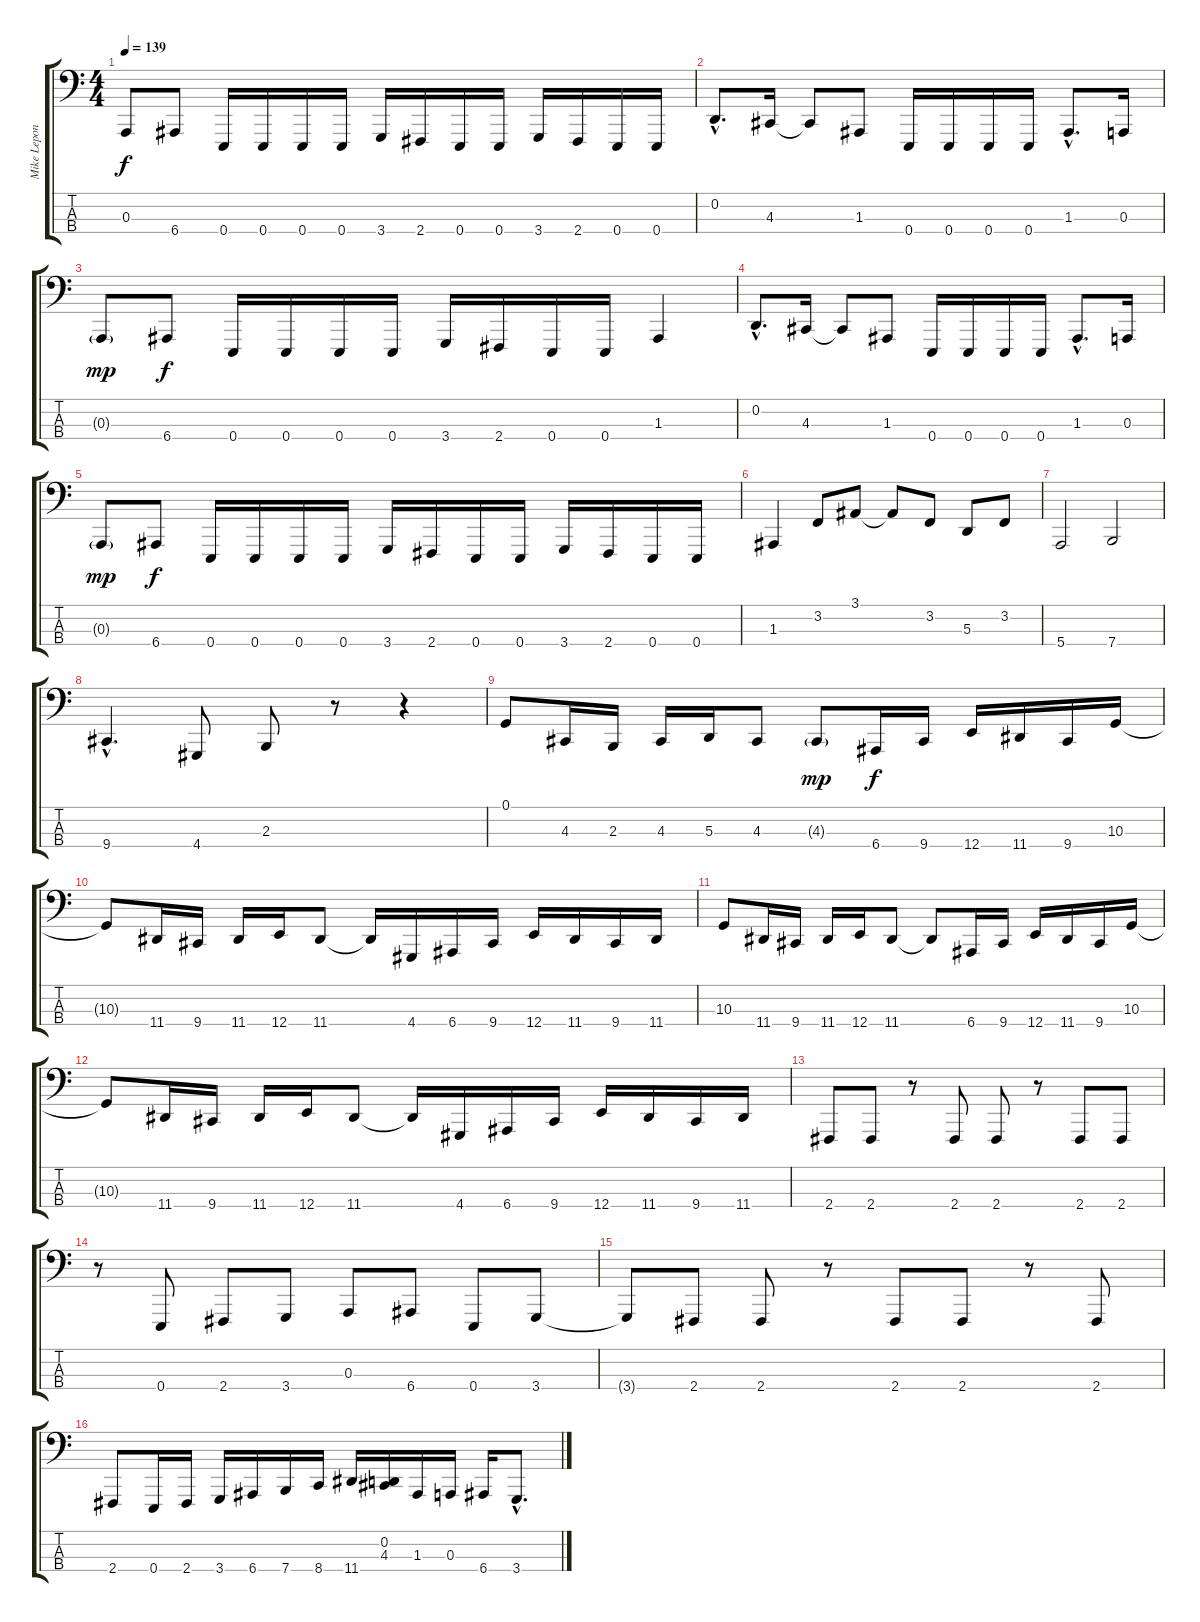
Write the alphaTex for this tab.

\track ("Mike Lepond" "Mike Lepon") {instrument electricbassfinger}
\staff {score tabs}
\tuning (G1 D1 A0 E0) {hide}
\ts (4 4)
\tempo 139
\clef f4
\ks c
0.3{t}.8{dy f} 6.4.8 0.4.16 0.4.16 0.4.16 0.4.16 3.4.16 2.4.16 0.4.16 0.4.16 3.4.16 2.4.16 0.4.16 0.4.16 |
0.2{hac}.8{d} 4.3.16 4.3{t}.8 1.3.8 0.4.16 0.4.16 0.4.16 0.4.16 1.3{hac}.8{d} 0.3.16 |
0.3{g}.8{dy mp} 6.4.8{dy f} 0.4.16 0.4.16 0.4.16 0.4.16 3.4.16 2.4.16 0.4.16 0.4.16 1.3.4 |
0.2{hac}.8{d} 4.3.16 4.3{t}.8 1.3.8 0.4.16 0.4.16 0.4.16 0.4.16 1.3{hac}.8{d} 0.3.16 |
0.3{g}.8{dy mp} 6.4.8{dy f} 0.4.16 0.4.16 0.4.16 0.4.16 3.4.16 2.4.16 0.4.16 0.4.16 3.4.16 2.4.16 0.4.16 0.4.16 |
1.3.4 3.2.8 3.1.8 3.1{t}.8 3.2.8 5.3.8 3.2.8 |
5.4.2 7.4.2 |
9.4{hac}.4{d} 4.4.8 2.3.8 r.8 r.4 |
0.1.8 4.3.16 2.3.16 4.3.16 5.3.16 4.3.8 4.3{g}.8{dy mp} 6.4.16{dy f} 9.4.16 12.4.16 11.4.16 9.4.16 10.3.16 |
10.3{t}.8 11.4.16 9.4.16 11.4.16 12.4.16 11.4.8 11.4{t}.16 4.4.16 6.4.16 9.4.16 12.4.16 11.4.16 9.4.16 11.4.16 |
10.3.8 11.4.16 9.4.16 11.4.16 12.4.16 11.4.8 11.4{t}.8 6.4.16 9.4.16 12.4.16 11.4.16 9.4.16 10.3.16 |
10.3{t}.8 11.4.16 9.4.16 11.4.16 12.4.16 11.4.8 11.4{t}.16 4.4.16 6.4.16 9.4.16 12.4.16 11.4.16 9.4.16 11.4.16 |
2.4.8 2.4.8 r.8 2.4.8 2.4.8 r.8 2.4.8 2.4.8 |
r.8 0.4.8 2.4.8 3.4.8 0.3.8 6.4.8 0.4.8 3.4.8 |
3.4{t}.8 2.4.8 2.4.8 r.8 2.4.8 2.4.8 r.8 2.4.8 |
2.4.8 0.4.16 2.4.16 3.4.16 6.4.16 7.4.16 8.4.16 11.4.16 (0.2 4.3).16 1.3.16 0.3.16 6.4.16 3.4{hac}.8{d}
